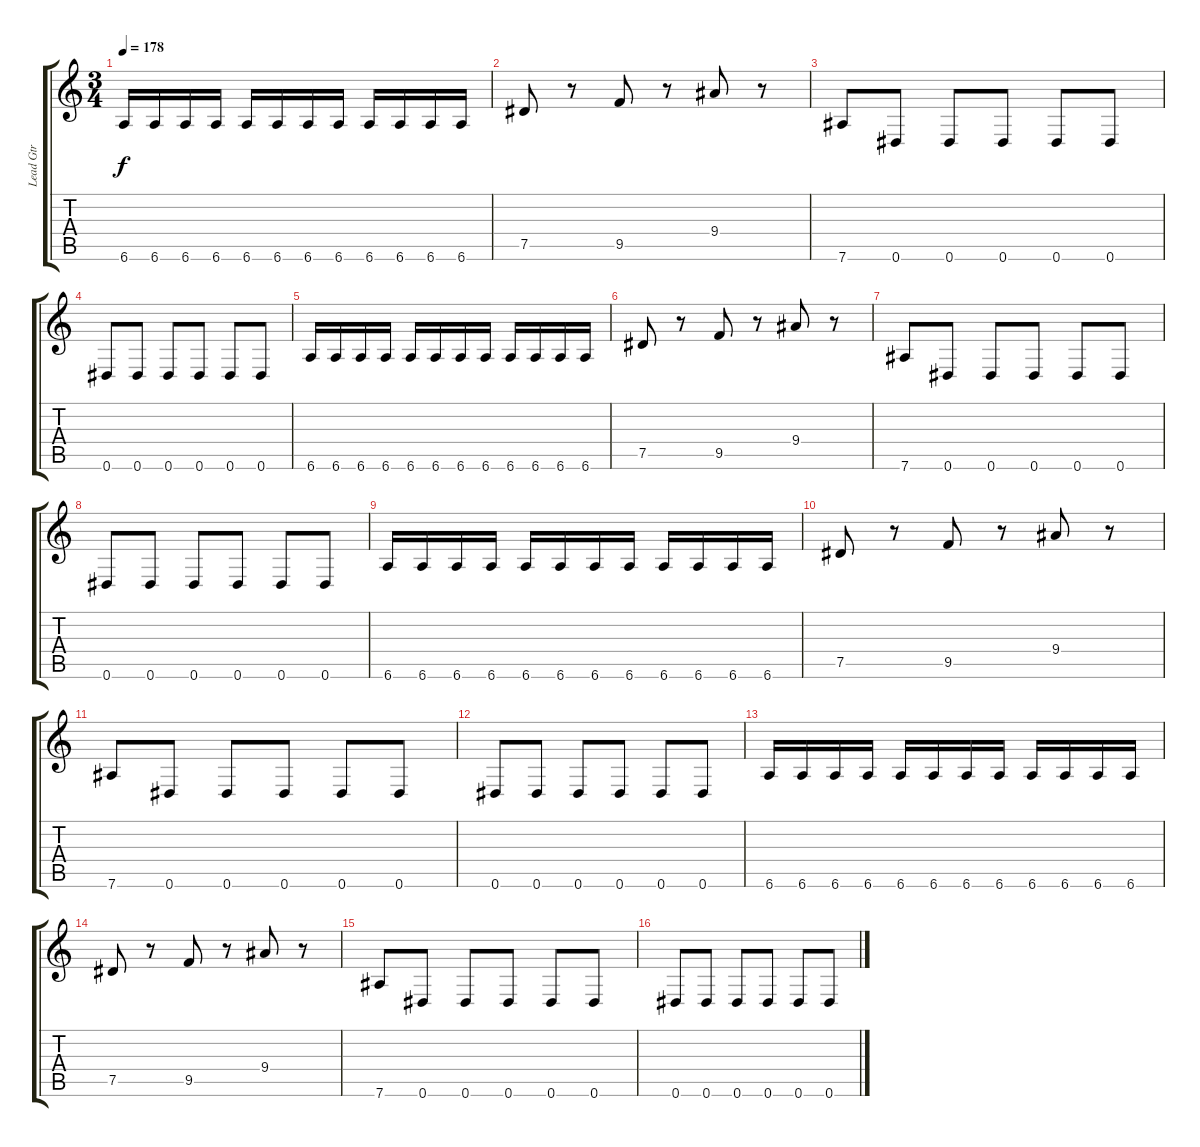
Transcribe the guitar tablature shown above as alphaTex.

\track ("Lead Gtr" "Lead Gtr") {instrument overdrivenguitar}
\staff {score tabs}
\tuning (Eb4 Bb3 Gb3 Db3 Ab2 Eb2) {hide}
\ts (3 4)
\tempo 178
\clef g2
\ks c
6.6.16{dy f} 6.6.16 6.6.16 6.6.16 6.6.16 6.6.16 6.6.16 6.6.16 6.6.16 6.6.16 6.6.16 6.6.16 |
7.5.8 r.8 9.5.8 r.8 9.4.8 r.8 |
7.6.8 0.6.8 0.6.8 0.6.8 0.6.8 0.6.8 |
0.6.8 0.6.8 0.6.8 0.6.8 0.6.8 0.6.8 |
6.6.16 6.6.16 6.6.16 6.6.16 6.6.16 6.6.16 6.6.16 6.6.16 6.6.16 6.6.16 6.6.16 6.6.16 |
7.5.8 r.8 9.5.8 r.8 9.4.8 r.8 |
7.6.8 0.6.8 0.6.8 0.6.8 0.6.8 0.6.8 |
0.6.8 0.6.8 0.6.8 0.6.8 0.6.8 0.6.8 |
6.6.16 6.6.16 6.6.16 6.6.16 6.6.16 6.6.16 6.6.16 6.6.16 6.6.16 6.6.16 6.6.16 6.6.16 |
7.5.8 r.8 9.5.8 r.8 9.4.8 r.8 |
7.6.8 0.6.8 0.6.8 0.6.8 0.6.8 0.6.8 |
0.6.8 0.6.8 0.6.8 0.6.8 0.6.8 0.6.8 |
6.6.16 6.6.16 6.6.16 6.6.16 6.6.16 6.6.16 6.6.16 6.6.16 6.6.16 6.6.16 6.6.16 6.6.16 |
7.5.8{volume 5} r.8 9.5.8 r.8 9.4.8 r.8 |
7.6.8 0.6.8 0.6.8 0.6.8 0.6.8 0.6.8 |
0.6.8 0.6.8 0.6.8 0.6.8 0.6.8 0.6.8
